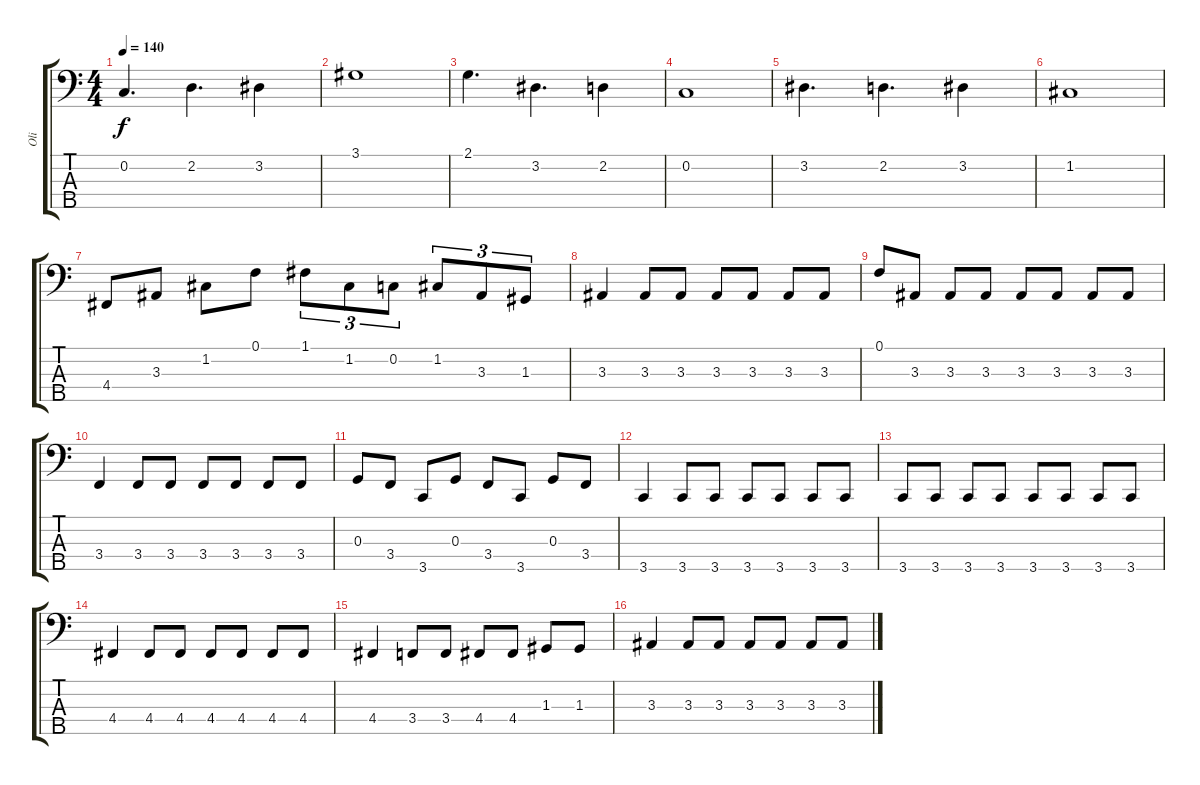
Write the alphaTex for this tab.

\track ("Oli" "Oli") {solo instrument electricbasspick}
\staff {score tabs}
\tuning (F2 C2 G1 D1 A0) {hide}
\ts (4 4)
\tempo 140
\clef f4
\ks c
0.2.4{d dy f} 2.2.4{d} 3.2.4 |
3.1.1 |
2.1.4{d} 3.2.4{d} 2.2.4 |
0.2.1 |
3.2.4{d} 2.2.4{d} 3.2.4 |
1.2.1 |
4.4.8 3.3.8 1.2.8 0.1.8 1.1.8{tu (3 2)} 1.2.8{tu (3 2)} 0.2.8{tu (3 2)} 1.2.8{tu (3 2)} 3.3.8{tu (3 2)} 1.3.8{tu (3 2)} |
3.3.4 3.3.8 3.3.8 3.3.8 3.3.8 3.3.8 3.3.8 |
0.1.8 3.3.8 3.3.8 3.3.8 3.3.8 3.3.8 3.3.8 3.3.8 |
3.4.4 3.4.8 3.4.8 3.4.8 3.4.8 3.4.8 3.4.8 |
0.3.8 3.4.8 3.5.8 0.3.8 3.4.8 3.5.8 0.3.8 3.4.8 |
3.5.4 3.5.8 3.5.8 3.5.8 3.5.8 3.5.8 3.5.8 |
3.5.8 3.5.8 3.5.8 3.5.8 3.5.8 3.5.8 3.5.8 3.5.8 |
4.4.4 4.4.8 4.4.8 4.4.8 4.4.8 4.4.8 4.4.8 |
4.4.4 3.4.8 3.4.8 4.4.8 4.4.8 1.3.8 1.3.8 |
3.3.4 3.3.8 3.3.8 3.3.8 3.3.8 3.3.8 3.3.8
